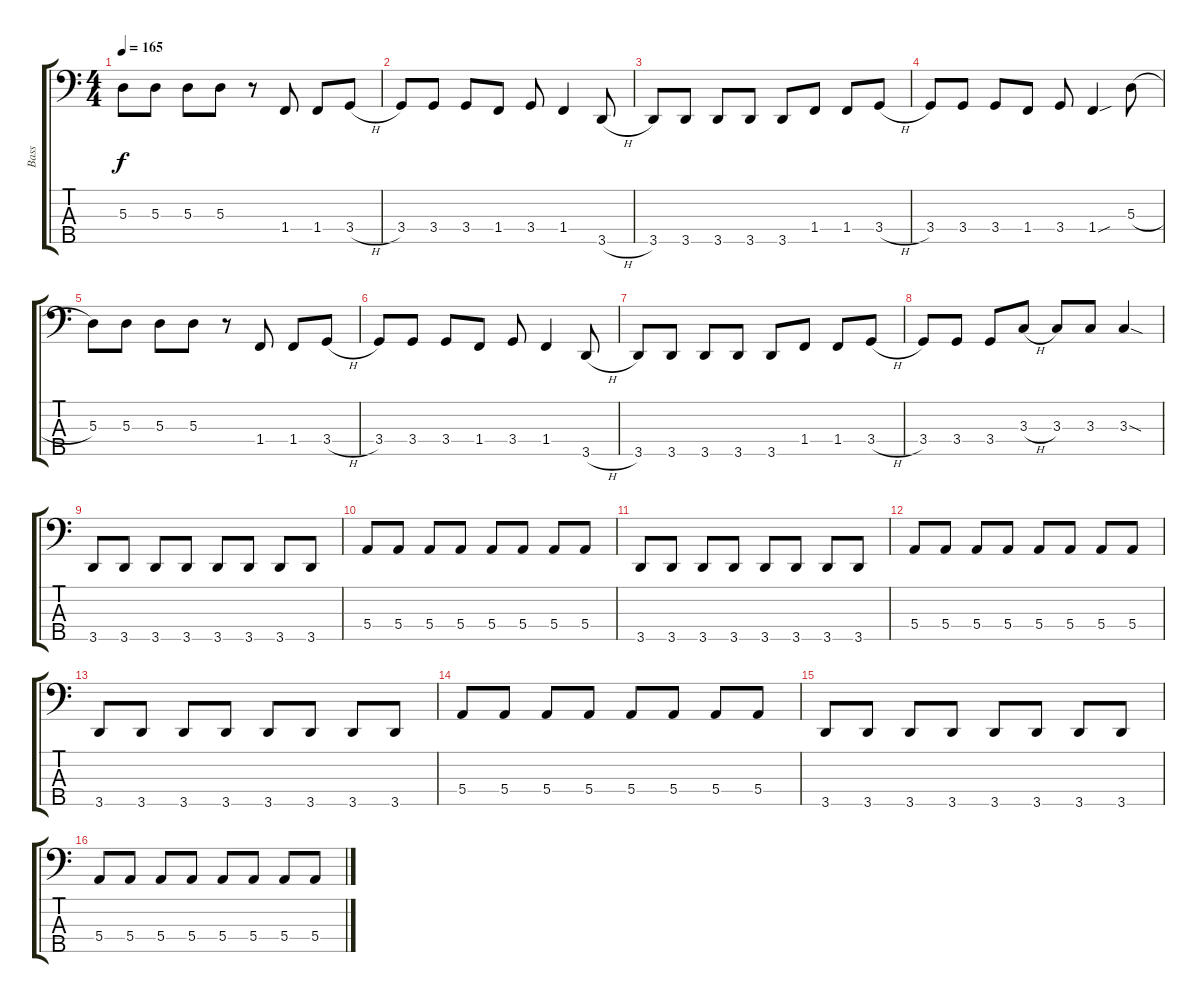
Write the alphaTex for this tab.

\track ("Bass" "Bass") {instrument electricbassfinger}
\staff {score tabs}
\tuning (G2 D2 A1 E1 B0) {hide}
\ts (4 4)
\tempo 165
\clef f4
\ks c
5.3.8{dy f} 5.3.8 5.3.8 5.3.8 r.8 1.4.8 1.4.8 3.4{h}.8 |
3.4.8 3.4.8 3.4.8 1.4.8 3.4.8 1.4.4 3.5{h}.8 |
3.5.8 3.5.8 3.5.8 3.5.8 3.5.8 1.4.8 1.4.8 3.4{h}.8 |
3.4.8 3.4.8 3.4.8 1.4.8 3.4.8 1.4{sou}.4 5.3{h}.8 |
5.3.8 5.3.8 5.3.8 5.3.8 r.8 1.4.8 1.4.8 3.4{h}.8 |
3.4.8 3.4.8 3.4.8 1.4.8 3.4.8 1.4.4 3.5{h}.8 |
3.5.8 3.5.8 3.5.8 3.5.8 3.5.8 1.4.8 1.4.8 3.4{h}.8 |
3.4.8 3.4.8 3.4.8 3.3{h}.8 3.3.8 3.3.8 3.3{sod}.4 |
3.5.8 3.5.8 3.5.8 3.5.8 3.5.8 3.5.8 3.5.8 3.5.8 |
5.4.8 5.4.8 5.4.8 5.4.8 5.4.8 5.4.8 5.4.8 5.4.8 |
3.5.8 3.5.8 3.5.8 3.5.8 3.5.8 3.5.8 3.5.8 3.5.8 |
5.4.8 5.4.8 5.4.8 5.4.8 5.4.8 5.4.8 5.4.8 5.4.8 |
3.5.8 3.5.8 3.5.8 3.5.8 3.5.8 3.5.8 3.5.8 3.5.8 |
5.4.8 5.4.8 5.4.8 5.4.8 5.4.8 5.4.8 5.4.8 5.4.8 |
3.5.8 3.5.8 3.5.8 3.5.8 3.5.8 3.5.8 3.5.8 3.5.8 |
5.4.8 5.4.8 5.4.8 5.4.8 5.4.8 5.4.8 5.4.8 5.4.8
